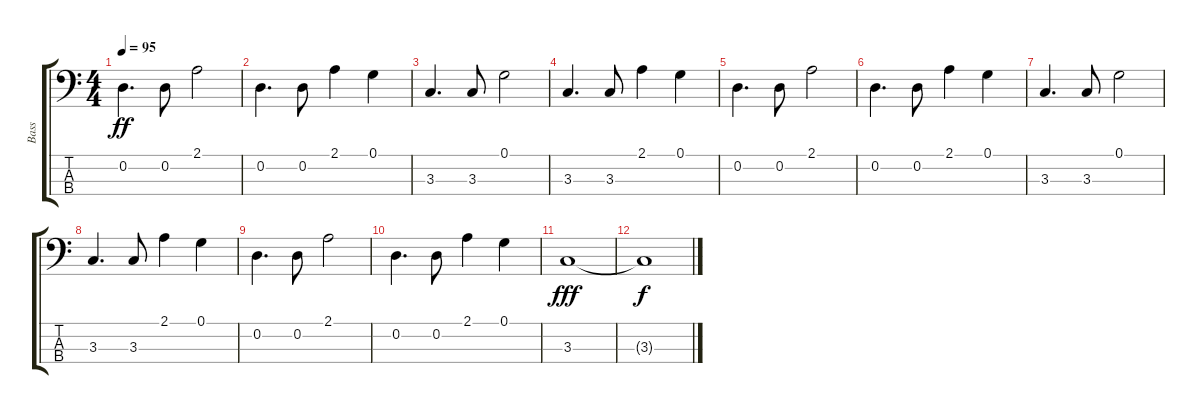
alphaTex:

\track ("Bass" "Bass") {instrument fretlessbass}
\staff {score tabs}
\tuning (G2 D2 A1 E1) {hide}
\ts (4 4)
\tempo 95
\clef f4
\ks c
0.2.4{d dy ff} 0.2.8 2.1.2 |
0.2.4{d} 0.2.8 2.1.4 0.1.4 |
3.3.4{d} 3.3.8 0.1.2 |
3.3.4{d} 3.3.8 2.1.4 0.1.4 |
0.2.4{d} 0.2.8 2.1.2 |
0.2.4{d} 0.2.8 2.1.4 0.1.4 |
3.3.4{d} 3.3.8 0.1.2 |
3.3.4{d} 3.3.8 2.1.4 0.1.4 |
0.2.4{d} 0.2.8 2.1.2 |
0.2.4{d} 0.2.8 2.1.4 0.1.4 |
3.3.1{dy fff} |
3.3{t}.1{dy f}
